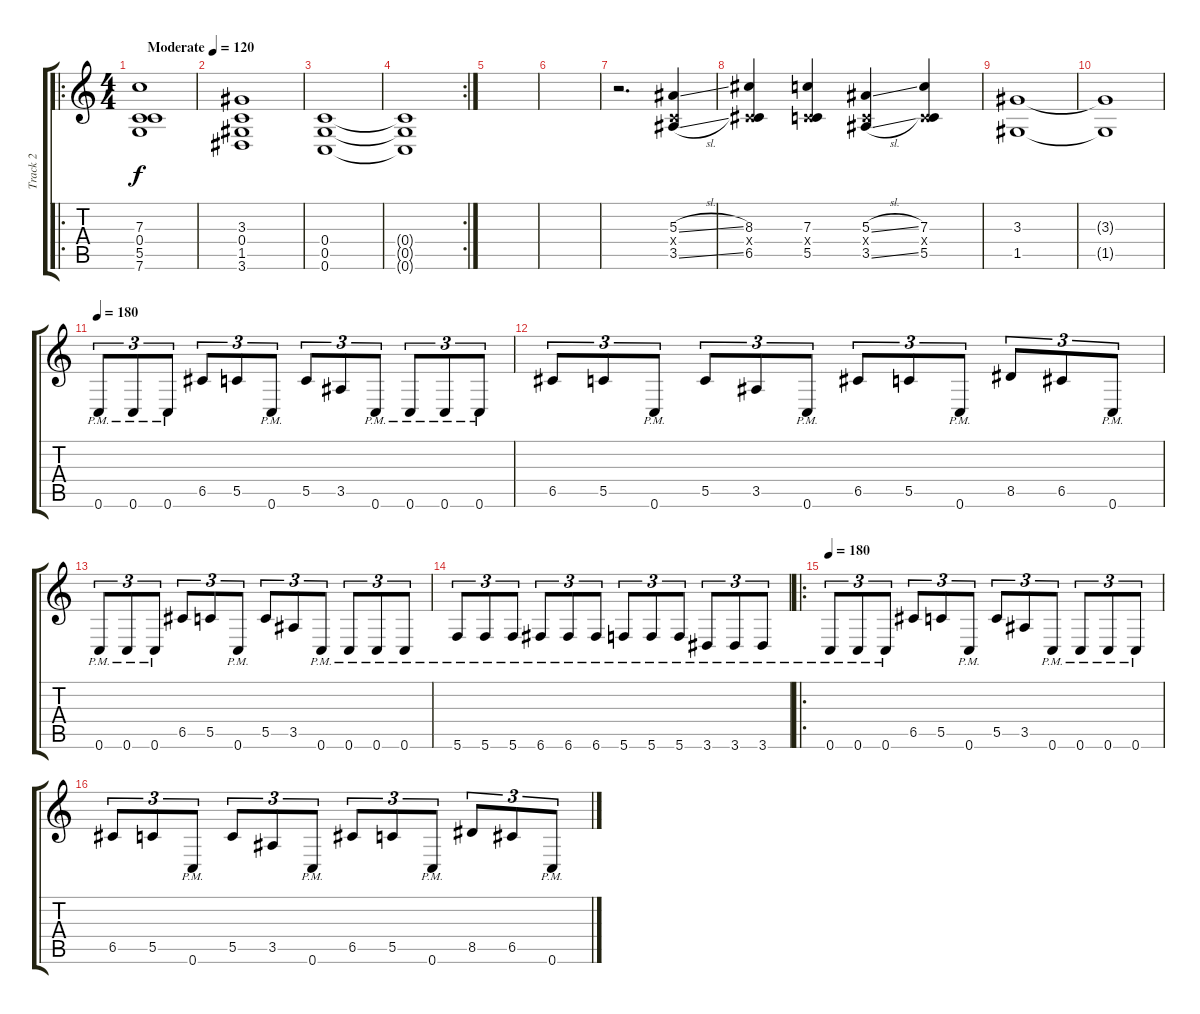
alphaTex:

\track ("Track 2" "Track 2") {instrument distortionguitar}
\staff {score tabs}
\tuning (D4 A3 F3 C3 G2 C2) {hide}
\ro
\ts (4 4)
\tempo (120 "Moderate")
\clef g2
\ks c
(7.3 0.4 5.5 7.6).1{dy f instrument distortionguitar} |
(3.3 0.4 1.5 3.6).1 |
(0.4 0.5 0.6).1 |
\rc 2
(0.4{t} 0.5{t} 0.6{t}).1 |
|
|
r.2{d} (5.3{sl} 0.4{x} 3.5{sl}).4 |
(8.3 0.4{x} 6.5).4 (7.3 0.4{x} 5.5).4 (5.3{sl} 0.4{x} 3.5{sl}).4 (7.3 0.4{x} 5.5).4 |
(3.3 1.5).1 |
(3.3{t} 1.5{t}).1 |
\tempo 180
0.6{pm}.8{tu (3 2)} 0.6{pm}.8{tu (3 2)} 0.6{pm}.8{tu (3 2)} 6.5.8{tu (3 2)} 5.5.8{tu (3 2)} 0.6{pm}.8{tu (3 2)} 5.5.8{tu (3 2)} 3.5.8{tu (3 2)} 0.6{pm}.8{tu (3 2)} 0.6{pm}.8{tu (3 2)} 0.6{pm}.8{tu (3 2)} 0.6{pm}.8{tu (3 2)} |
6.5.8{tu (3 2)} 5.5.8{tu (3 2)} 0.6{pm}.8{tu (3 2)} 5.5.8{tu (3 2)} 3.5.8{tu (3 2)} 0.6{pm}.8{tu (3 2)} 6.5.8{tu (3 2)} 5.5.8{tu (3 2)} 0.6{pm}.8{tu (3 2)} 8.5.8{tu (3 2)} 6.5.8{tu (3 2)} 0.6{pm}.8{tu (3 2)} |
0.6{pm}.8{tu (3 2)} 0.6{pm}.8{tu (3 2)} 0.6{pm}.8{tu (3 2)} 6.5.8{tu (3 2)} 5.5.8{tu (3 2)} 0.6{pm}.8{tu (3 2)} 5.5.8{tu (3 2)} 3.5.8{tu (3 2)} 0.6{pm}.8{tu (3 2)} 0.6{pm}.8{tu (3 2)} 0.6{pm}.8{tu (3 2)} 0.6{pm}.8{tu (3 2)} |
5.6{pm}.8{tu (3 2)} 5.6{pm}.8{tu (3 2)} 5.6{pm}.8{tu (3 2)} 6.6{pm}.8{tu (3 2)} 6.6{pm}.8{tu (3 2)} 6.6{pm}.8{tu (3 2)} 5.6{pm}.8{tu (3 2)} 5.6{pm}.8{tu (3 2)} 5.6{pm}.8{tu (3 2)} 3.6{pm}.8{tu (3 2)} 3.6{pm}.8{tu (3 2)} 3.6{pm}.8{tu (3 2)} |
\ro
\tempo 180
0.6{pm}.8{tu (3 2)} 0.6{pm}.8{tu (3 2)} 0.6{pm}.8{tu (3 2)} 6.5.8{tu (3 2)} 5.5.8{tu (3 2)} 0.6{pm}.8{tu (3 2)} 5.5.8{tu (3 2)} 3.5.8{tu (3 2)} 0.6{pm}.8{tu (3 2)} 0.6{pm}.8{tu (3 2)} 0.6{pm}.8{tu (3 2)} 0.6{pm}.8{tu (3 2)} |
6.5.8{tu (3 2)} 5.5.8{tu (3 2)} 0.6{pm}.8{tu (3 2)} 5.5.8{tu (3 2)} 3.5.8{tu (3 2)} 0.6{pm}.8{tu (3 2)} 6.5.8{tu (3 2)} 5.5.8{tu (3 2)} 0.6{pm}.8{tu (3 2)} 8.5.8{tu (3 2)} 6.5.8{tu (3 2)} 0.6{pm}.8{tu (3 2)}
